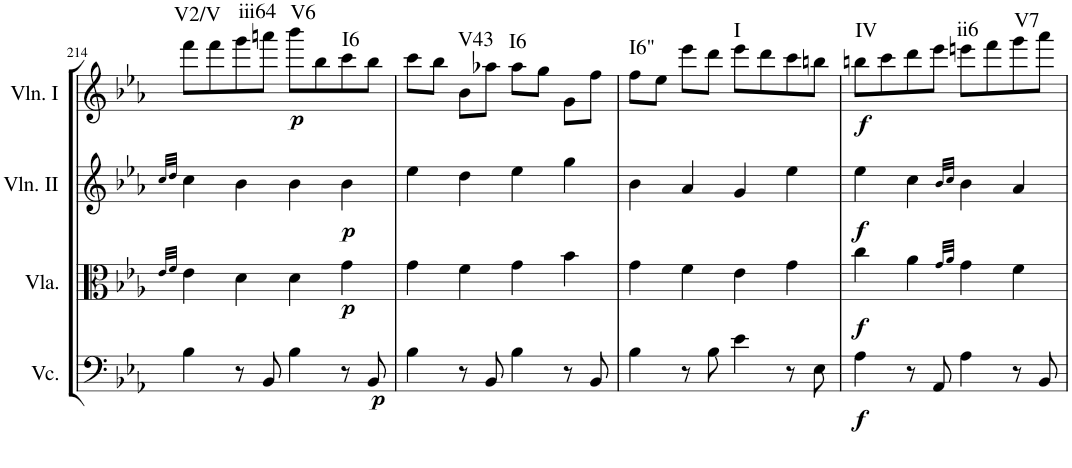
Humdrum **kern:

**kern	**dynam	**kern	**dynam	**kern	**dynam	**kern	**dynam	**harte
*part4	*part4	*part3	*part3	*part2	*part2	*part1	*part1	*part1
*staff4	*staff4	*staff3	*staff3	*staff2	*staff2	*staff1	*staff1	*
*I"Violoncello	*	*I"Viola	*	*I"Violin II	*	*I"Violin I	*	*
*I'Vc.	*	*I'Vla.	*	*I'Vln. II	*	*I'Vln. I	*	*
!!LO:PB:g=z
*clefF4	*	*clefC3	*	*clefG2	*	*clefG2	*	*
*k[b-e-a-]	*	*k[b-e-a-]	*	*k[b-e-a-]	*	*k[b-e-a-]	*	*
*M2/2	*	*M2/2	*	*M2/2	*	*M2/2	*	*
*met(c|)	*	*met(c|)	*	*met(c|)	*	*met(c|)	*	*
=214	=214	=214	=214	=214	=214	=214	=214	=214
.	.	32qe-/LLL	.	32qcc/LLL	.	.	.	.
.	.	32qf/JJJ	.	32qdd/JJJ	.	.	.	.
!	!	!	!	!	!	!	!	!LO:H:kt=V2/V
4B-\	.	4e-\	.	4cc\	.	8fff\L	.	N
.	.	.	.	.	.	8fff\	.	.
!	!	!	!	!	!	!	!	!LO:H:kt=iii64
8r	.	4d\	.	4b-\	.	8ggg\	.	N
8BB-/	.	.	.	.	.	8aaan\J	.	.
!	!	!	!	!	!	!	!LO:DY:b	!LO:H:kt=V6
4B-\	.	4d\	.	4b-\	.	8bbb-\L	p	N
.	.	.	.	.	.	8bb-\	.	.
!	!	!	!LO:DY:b	!	!LO:DY:b	!	!	!LO:H:kt=I6
8r	.	4g\	p	4b-\	p	8ccc\	.	N
!	!LO:DY:b	!	!	!	!	!	!	!
8BB-/	p	.	.	.	.	8bb-\J	.	.
=215	=215	=215	=215	=215	=215	=215	=215	=215
4B-\	.	4g\	.	4ee-\	.	8ccc\L	.	.
.	.	.	.	.	.	8bb-\J	.	.
!	!	!	!	!	!	!	!	!LO:H:kt=V43
8r	.	4f\	.	4dd\	.	8b-\L	.	N
8BB-/	.	.	.	.	.	8aa-X\J	.	.
!	!	!	!	!	!	!	!	!LO:H:kt=I6
4B-\	.	4g\	.	4ee-\	.	8aa-\L	.	N
.	.	.	.	.	.	8gg\J	.	.
8r	.	4b-\	.	4gg\	.	8g\L	.	.
8BB-/	.	.	.	.	.	8ff\J	.	.
=216	=216	=216	=216	=216	=216	=216	=216	=216
!	!	!	!	!	!	!	!	!LO:H:kt=I6"
4B-\	.	4g\	.	4b-\	.	8ff\L	.	N
.	.	.	.	.	.	8ee-\J	.	.
8r	.	4f\	.	4a-/	.	8eee-\L	.	.
8B-\	.	.	.	.	.	8ddd\J	.	.
!	!	!	!	!	!	!	!	!LO:H:kt=I
4e-\	.	4e-\	.	4g/	.	8eee-\L	.	N
.	.	.	.	.	.	8ddd\	.	.
8r	.	4g\	.	4ee-\	.	8ccc\	.	.
8E-\	.	.	.	.	.	8bbn\J	.	.
=217	=217	=217	=217	=217	=217	=217	=217	=217
!	!LO:DY:b	!	!LO:DY:b	!	!LO:DY:b	!	!LO:DY:b	!LO:H:kt=IV
4A-\	f	4cc\	f	4ee-\	f	8bbn\L	f	N
.	.	.	.	.	.	8ccc\	.	.
8r	.	4a-\	.	4cc\	.	8ddd\	.	.
8AA-/	.	.	.	.	.	8eee-\J	.	.
.	.	32qg/LLL	.	32qb-/LLL	.	.	.	.
.	.	32qa-/JJJ	.	32qcc/JJJ	.	.	.	.
!	!	!	!	!	!	!	!	!LO:H:kt=ii6
4A-\	.	4g\	.	4b-\	.	8eeen\L	.	N
.	.	.	.	.	.	8fff\	.	.
!	!	!	!	!	!	!	!	!LO:H:kt=V7
8r	.	4f\	.	4a-/	.	8ggg\	.	N
8BB-/	.	.	.	.	.	8aaa-\J	.	.
=	=	=	=	=	=	=	=	=
*-	*-	*-	*-	*-	*-	*-	*-	*-
